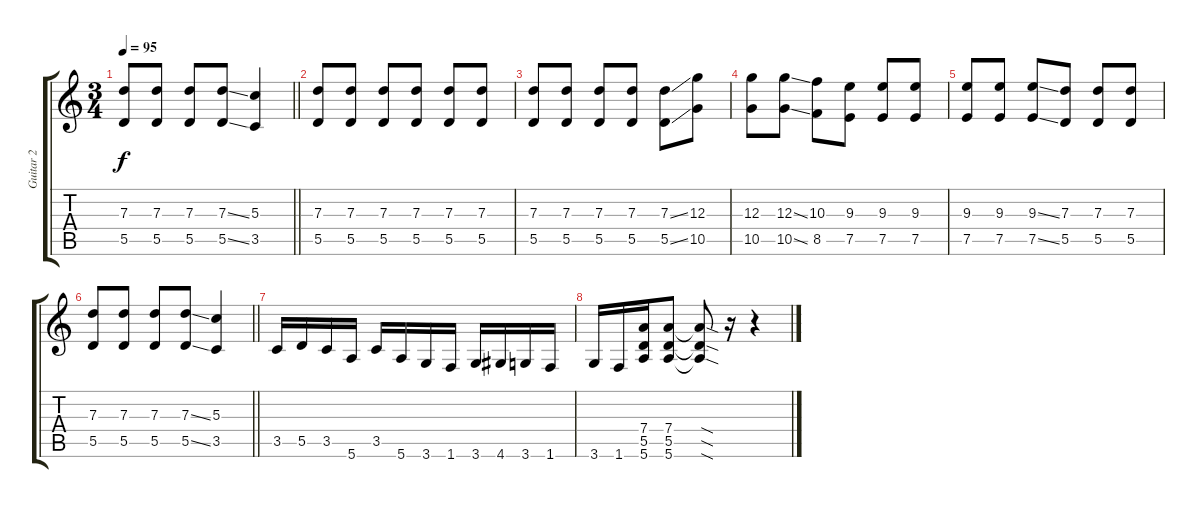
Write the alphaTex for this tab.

\track ("Guitar 2" "Guitar 2") {instrument distortionguitar}
\staff {score tabs}
\tuning (E4 B3 G3 D3 A2 E2) {hide}
\ts (3 4)
\tempo 95
\clef g2
\barLineRight lightlight
\ks c
(7.3 5.5).8{dy f} (7.3 5.5).8 (7.3 5.5).8 (7.3{ss} 5.5{ss}).8 (5.3 3.5).4 |
(7.3 5.5).8 (7.3 5.5).8 (7.3 5.5).8 (7.3 5.5).8 (7.3 5.5).8 (7.3 5.5).8 |
(7.3 5.5).8 (7.3 5.5).8 (7.3 5.5).8 (7.3 5.5).8 (7.3{ss} 5.5{ss}).8 (12.3 10.5).8 |
(12.3 10.5).8 (12.3{ss} 10.5{ss}).8 (10.3 8.5).8 (9.3 7.5).8 (9.3 7.5).8 (9.3 7.5).8 |
(9.3 7.5).8 (9.3 7.5).8 (9.3{ss} 7.5{ss}).8 (7.3 5.5).8 (7.3 5.5).8 (7.3 5.5).8 |
\barLineRight lightlight
(7.3 5.5).8 (7.3 5.5).8 (7.3 5.5).8 (7.3{ss} 5.5{ss}).8 (5.3 3.5).4 |
3.5.16 5.5.16 3.5.16 5.6.16 3.5.16 5.6.16 3.6.16 1.6.16 3.6.16 4.6.16 3.6.16 1.6.16 |
3.6.16 1.6.16 (7.4 5.5 5.6).16 (7.4 5.5 5.6).8 (7.4{sod t} 5.5{sod t} 5.6{sod t}).8 r.16 r.4
